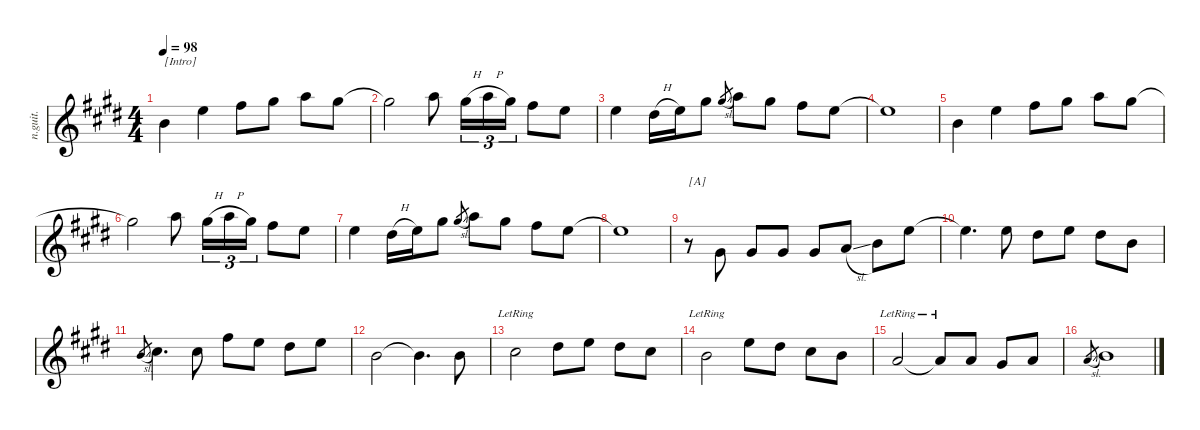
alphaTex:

\defaultSystemsLayout 4
\hideDynamics
\bracketExtendMode nobrackets
\otherSystemsTrackNameOrientation horizontal
\track ("Lead" "n.guit.") {instrument acousticguitarnylon}
\staff {score}
\tuning (E4 B3 G3 D3 A2 E2)
\ts (4 4)
\tempo 98
\clef g2
\ks e
9.4{acc forcenatural}.4{txt "[Intro]" dy f instrument acousticguitarnylon beam Down} 9.3{acc forcenatural}.4{beam Down} 11.3{acc #}.8{beam Down} 9.2{acc #}.8{beam Down} 10.2{acc forcenatural}.8{beam Down} 9.2{acc #}.8{beam Down} |
9.2{t acc #}.2{beam Down} 10.2{acc forcenatural}.8{beam Down} 9.2{h acc #}.16{tu (3 2) beam Down} 10.2{h acc forcenatural}.16{tu (3 2) beam Down} 9.2{acc #}.16{tu (3 2) beam Down} 11.3{acc #}.8{beam Down} 9.3{acc forcenatural}.8{beam Down} |
9.3{acc forcenatural}.4{beam Down} 8.3{h acc #}.16{beam Down} 9.3{acc forcenatural}.16{beam Down} 9.2{acc #}.8{beam Down} 9.2{sl acc #}.8{gr dy mf beam Up} 10.2{acc forcenatural}.8{dy f beam Down} 9.2{acc #}.8{beam Down} 11.3{acc #}.8{beam Down} 9.3{acc forcenatural}.8{beam Down} |
9.3{t acc forcenatural}.1{beam Down} |
9.4{acc forcenatural}.4{beam Down} 9.3{acc forcenatural}.4{beam Down} 11.3{acc #}.8{beam Down} 9.2{acc #}.8{beam Down} 10.2{acc forcenatural}.8{beam Down} 9.2{acc #}.8{beam Down} |
9.2{t acc #}.2{beam Down} 10.2{acc forcenatural}.8{beam Down} 9.2{h acc #}.16{tu (3 2) beam Down} 10.2{h acc forcenatural}.16{tu (3 2) beam Down} 9.2{acc #}.16{tu (3 2) beam Down} 11.3{acc #}.8{beam Down} 9.3{acc forcenatural}.8{beam Down} |
9.3{acc forcenatural}.4{beam Down} 8.3{h acc #}.16{beam Down} 9.3{acc forcenatural}.16{beam Down} 9.2{acc #}.8{beam Down} 9.2{sl acc #}.8{gr dy mf beam Up} 10.2{acc forcenatural}.8{dy f beam Down} 9.2{acc #}.8{beam Down} 11.3{acc #}.8{beam Down} 9.3{acc forcenatural}.8{beam Down} |
9.3{t acc forcenatural}.1{beam Down} |
r.8{txt "[A]" beam Down} 6.4{acc #}.8{beam Up} 6.4{acc #}.8{beam Up} 6.4{acc #}.8{beam Up} 6.4{acc #}.8{beam Up} 7.4{sl acc forcenatural}.8{beam Up} 9.4{acc forcenatural}.8{beam Down} 9.3{acc forcenatural}.8{beam Down} |
9.3{t acc forcenatural}.4{d beam Down} 9.3{acc forcenatural}.8{beam Down} 8.3{acc #}.8{beam Down} 9.3{acc forcenatural}.8{beam Down} 8.3{acc #}.8{beam Down} 9.4{acc forcenatural}.8{beam Down} |
9.4{sl acc forcenatural}.8{gr dy mf beam Up} 11.4{acc #}.4{d dy f beam Down} 11.4{acc #}.8{beam Down} 11.3{acc #}.8{beam Down} 9.3{acc forcenatural}.8{beam Down} 8.3{acc #}.8{beam Down} 9.3{acc forcenatural}.8{beam Down} |
9.4{acc forcenatural}.2{beam Down} 9.4{t acc forcenatural}.4{d beam Down} 9.4{acc forcenatural}.8{beam Down} |
11.4{lr acc #}.2{beam Down} 8.3{acc #}.8{beam Down} 9.3{acc forcenatural}.8{beam Down} 8.3{acc #}.8{beam Down} 11.4{acc #}.8{beam Down} |
9.4{lr acc forcenatural}.2{beam Down} 9.3{acc forcenatural}.8{beam Down} 8.3{acc #}.8{beam Down} 11.4{acc #}.8{beam Down} 9.4{acc forcenatural}.8{beam Down} |
7.4{lr acc forcenatural}.2{beam Up} 7.4{lr t acc forcenatural}.8{beam Up} 7.4{acc forcenatural}.8{beam Up} 6.4{acc #}.8{beam Up} 7.4{acc forcenatural}.8{beam Up} |
7.4{sl acc forcenatural}.8{gr dy mf beam Up} 9.4{acc forcenatural}.1{dy f beam Down}
